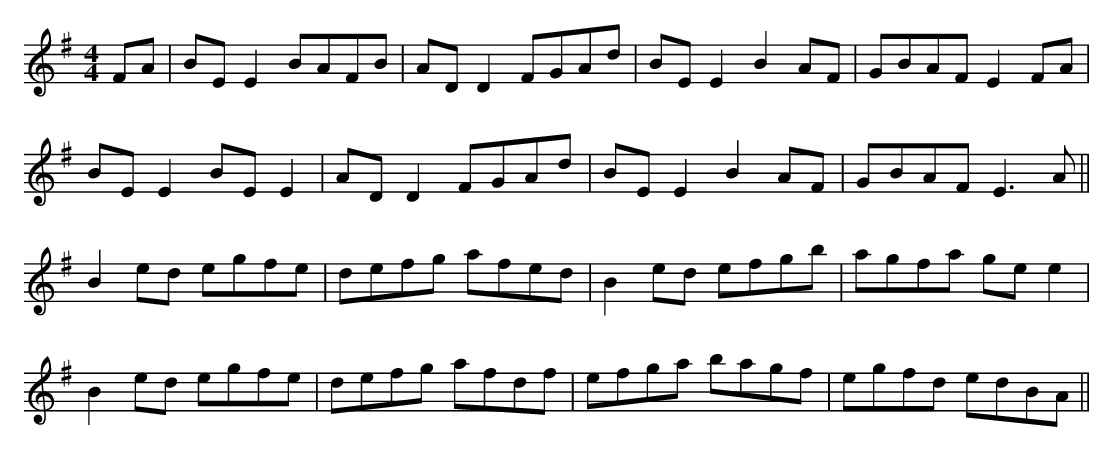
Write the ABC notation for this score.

X:1
M:4/4
K:Emin
FA|BE E2 BAFB|AD D2 FGAd|BE E2 B2 AF|GBAF E2 FA|
BE E2 BE E2|AD D2 FGAd|BE E2 B2 AF|GBAF E3A||
B2 ed egfe|defg afed|B2 ed efgb|agfa ge e2|
B2 ed egfe|defg afdf|efga bagf|egfd edBA||
